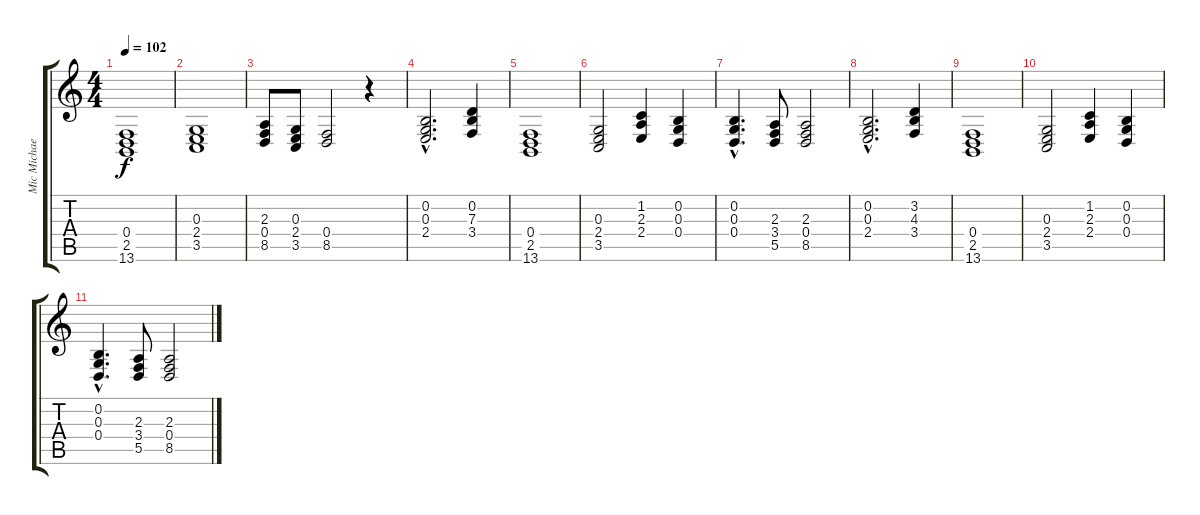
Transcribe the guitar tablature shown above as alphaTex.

\track ("Mic Michaelli ( lead )" "Mic Michae") {instrument stringensemble1}
\staff {score tabs}
\tuning (E4 B3 G3 D3 A2 E2) {hide}
\ts (4 4)
\tempo 102
\clef g2
\ks c
(0.4 2.5 13.6).1{dy f} |
(0.3 2.4 3.5).1 |
(2.3 0.4 8.5).8 (0.3 2.4 3.5).8 (0.4 8.5).2 r.4 |
(0.2{hac} 0.3{hac} 2.4{hac}).2{d} (0.2 7.3 3.4).4 |
(0.4 2.5 13.6).1 |
(0.3 2.4 3.5).2 (1.2 2.3 2.4).4 (0.2 0.3 0.4).4 |
(0.2{hac} 0.3{hac} 0.4{hac}).4{d} (2.3 3.4 5.5).8 (2.3 0.4 8.5).2 |
(0.2{hac} 0.3{hac} 2.4{hac}).2{d} (3.2 4.3 3.4).4 |
(0.4 2.5 13.6).1 |
(0.3 2.4 3.5).2 (1.2 2.3 2.4).4 (0.2 0.3 0.4).4 |
(0.2{hac} 0.3{hac} 0.4{hac}).4{d} (2.3 3.4 5.5).8 (2.3 0.4 8.5).2
